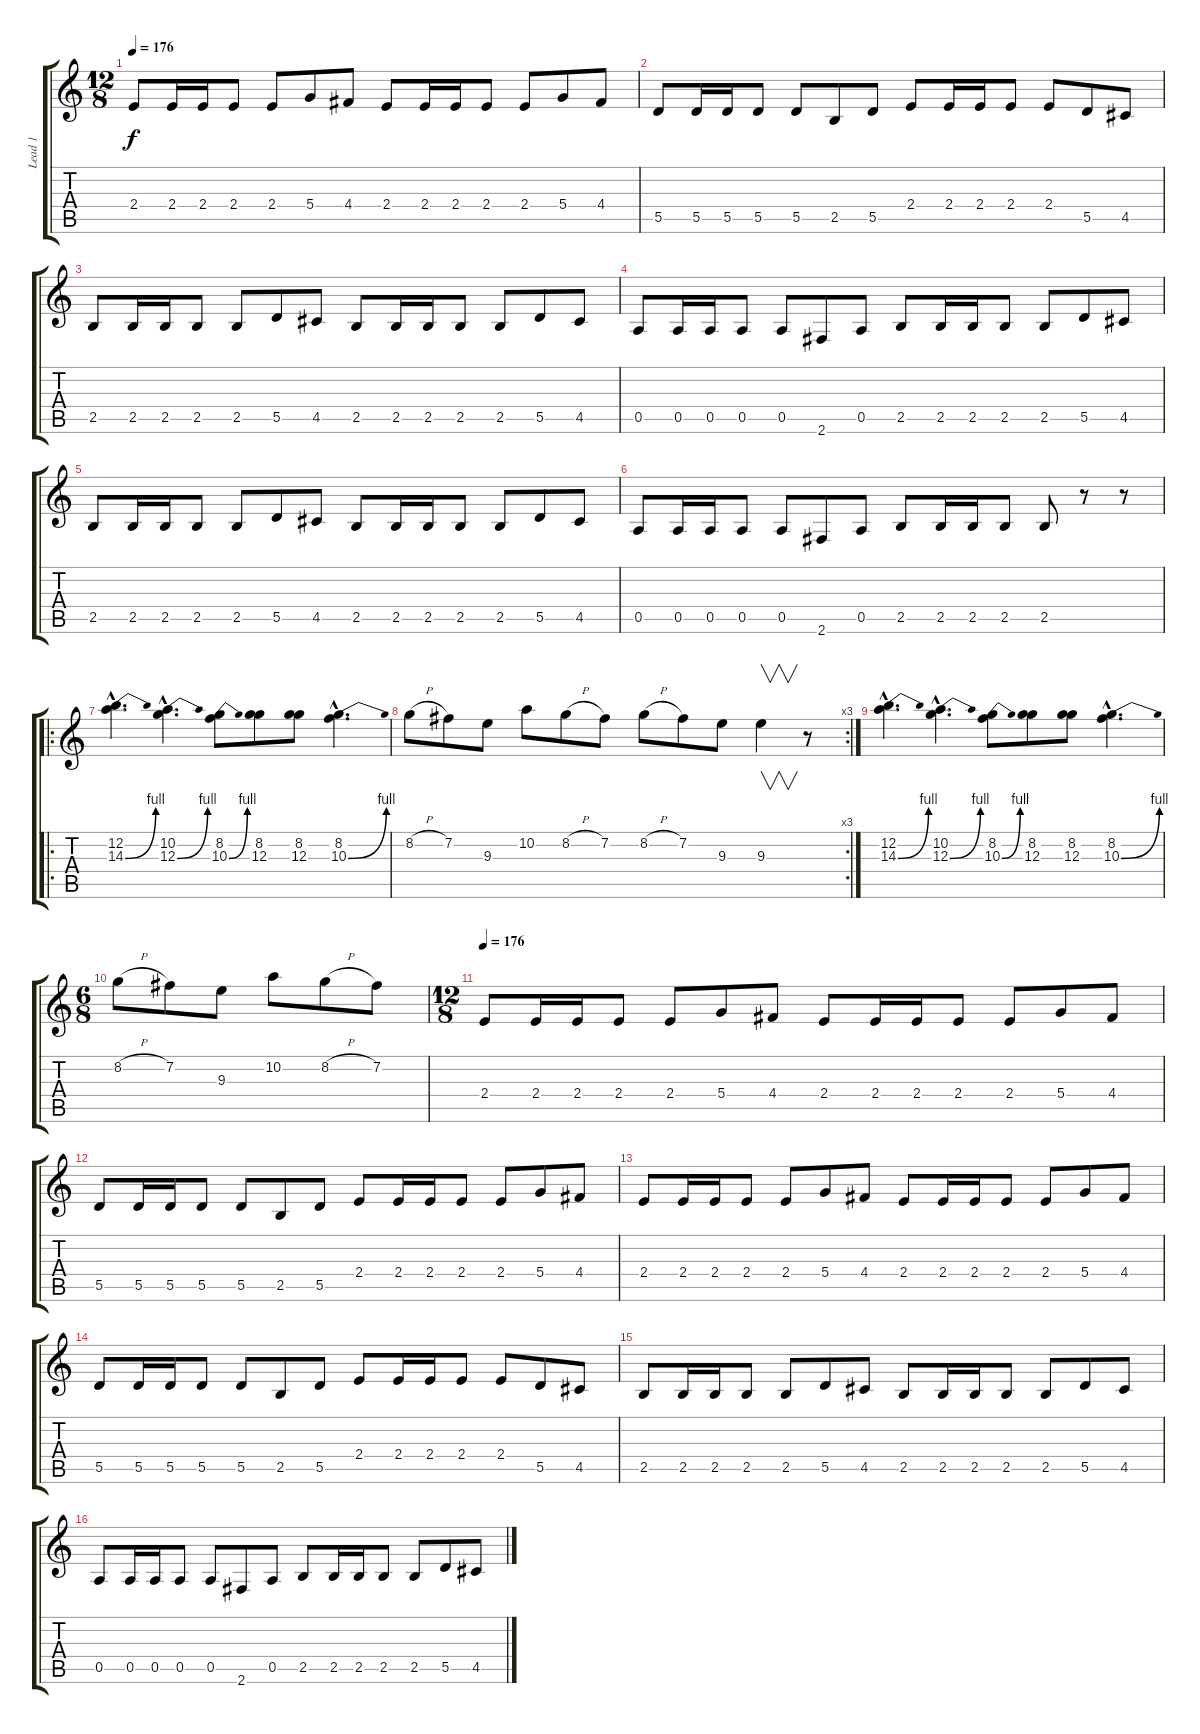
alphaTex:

\track ("Lead 1" "Lead 1") {instrument distortionguitar}
\staff {score tabs}
\tuning (E4 B3 G3 D3 A2 E2) {hide}
\ts (12 8)
\tempo 176
\clef g2
\ks c
2.4.8{dy f} 2.4.16 2.4.16 2.4.8 2.4.8 5.4.8 4.4.8 2.4.8 2.4.16 2.4.16 2.4.8 2.4.8 5.4.8 4.4.8 |
5.5.8 5.5.16 5.5.16 5.5.8 5.5.8 2.5.8 5.5.8 2.4.8 2.4.16 2.4.16 2.4.8 2.4.8 5.5.8 4.5.8 |
2.5.8 2.5.16 2.5.16 2.5.8 2.5.8 5.5.8 4.5.8 2.5.8 2.5.16 2.5.16 2.5.8 2.5.8 5.5.8 4.5.8 |
0.5.8 0.5.16 0.5.16 0.5.8 0.5.8 2.6.8 0.5.8 2.5.8 2.5.16 2.5.16 2.5.8 2.5.8 5.5.8 4.5.8 |
2.5.8 2.5.16 2.5.16 2.5.8 2.5.8 5.5.8 4.5.8 2.5.8 2.5.16 2.5.16 2.5.8 2.5.8 5.5.8 4.5.8 |
0.5.8 0.5.16 0.5.16 0.5.8 0.5.8 2.6.8 0.5.8 2.5.8 2.5.16 2.5.16 2.5.8 2.5.8 r.8 r.8 |
\ro
(12.2{hac} 14.3{be (bend 0 0 60 4) hac}).4{d} (10.2{hac} 12.3{be (bend 0 0 60 4) hac}).4{d} (8.2 10.3{be (bend 0 0 60 4)}).8 (8.2 12.3).8 (8.2 12.3).8 (8.2{hac} 10.3{be (bend 0 0 60 4) hac}).4{d} |
\rc 3
8.2{h}.8 7.2.8 9.3.8 10.2.8 8.2{h}.8 7.2.8 8.2{h}.8 7.2.8 9.3.8 9.3.4{v} r.8 |
(12.2{hac} 14.3{be (bend 0 0 60 4) hac}).4{d} (10.2{hac} 12.3{be (bend 0 0 60 4) hac}).4{d} (8.2 10.3{be (bend 0 0 60 4)}).8 (8.2 12.3).8 (8.2 12.3).8 (8.2{hac} 10.3{be (bend 0 0 60 4) hac}).4{d} |
\ts (6 8)
8.2{h}.8 7.2.8 9.3.8 10.2.8 8.2{h}.8 7.2.8 |
\ts (12 8)
\tempo 176
2.4.8 2.4.16 2.4.16 2.4.8 2.4.8 5.4.8 4.4.8 2.4.8 2.4.16 2.4.16 2.4.8 2.4.8 5.4.8 4.4.8 |
5.5.8 5.5.16 5.5.16 5.5.8 5.5.8 2.5.8 5.5.8 2.4.8 2.4.16 2.4.16 2.4.8 2.4.8 5.4.8 4.4.8 |
2.4.8 2.4.16 2.4.16 2.4.8 2.4.8 5.4.8 4.4.8 2.4.8 2.4.16 2.4.16 2.4.8 2.4.8 5.4.8 4.4.8 |
5.5.8 5.5.16 5.5.16 5.5.8 5.5.8 2.5.8 5.5.8 2.4.8 2.4.16 2.4.16 2.4.8 2.4.8 5.5.8 4.5.8 |
2.5.8 2.5.16 2.5.16 2.5.8 2.5.8 5.5.8 4.5.8 2.5.8 2.5.16 2.5.16 2.5.8 2.5.8 5.5.8 4.5.8 |
0.5.8 0.5.16 0.5.16 0.5.8 0.5.8 2.6.8 0.5.8 2.5.8 2.5.16 2.5.16 2.5.8 2.5.8 5.5.8 4.5.8
